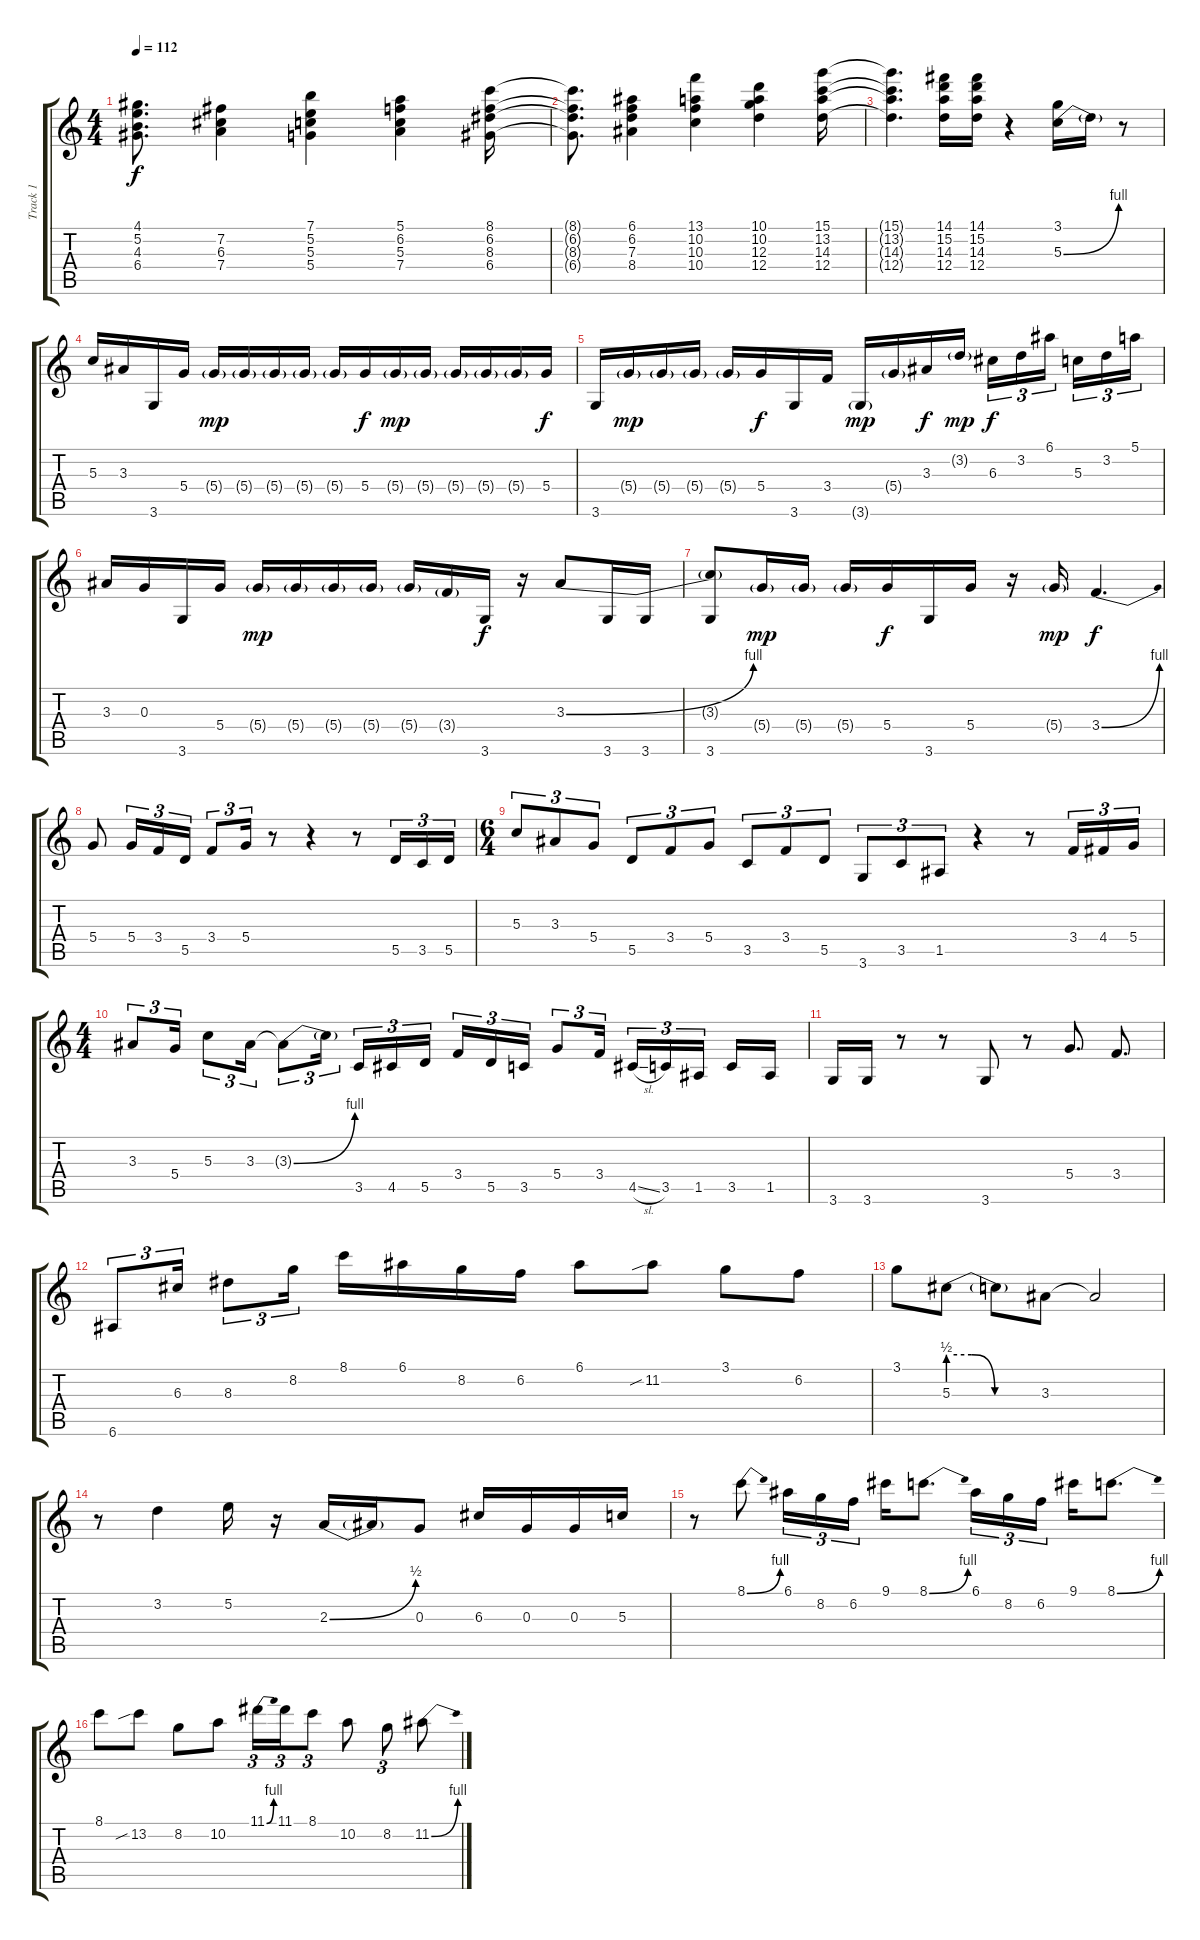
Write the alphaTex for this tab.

\track ("Track 1" "Track 1") {instrument acousticguitarsteel}
\staff {score tabs}
\tuning (E4 B3 G3 D3 A2 E2) {hide}
\ts (4 4)
\tempo 112
\clef g2
\ks c
(4.1{t} 5.2{t} 4.3{t} 6.4{t}).8{d dy f} (7.2 6.3 7.4).4 (7.1 5.2 5.3 5.4).4 (5.1 6.2 5.3 7.4).4 (8.1 6.2 8.3 6.4).16 |
(8.1{t} 6.2{t} 8.3{t} 6.4{t}).8{d} (6.1 6.2 7.3 8.4).4 (13.1 10.2 10.3 10.4).4 (10.1 10.2 12.3 12.4).4 (15.1 13.2 14.3 12.4).16 |
(15.1{t} 13.2{t} 14.3{t} 12.4{t}).4{d} (14.1 15.2 14.3 12.4).16 (14.1 15.2 14.3 12.4).16 r.4 (3.1 5.3{be (bend 0 0 60 4)}).16 5.3{t}.16 r.8 |
5.3.16 3.3.16 3.6.16 5.4.16 5.4{g}.16{dy mp} 5.4{g}.16 5.4{g}.16 5.4{g}.16 5.4{g}.16 5.4.16{dy f} 5.4{g}.16{dy mp} 5.4{g}.16 5.4{g}.16 5.4{g}.16 5.4{g}.16 5.4.16{dy f} |
3.6.16 5.4{g}.16{dy mp} 5.4{g}.16 5.4{g}.16 5.4{g}.16 5.4.16{dy f} 3.6.16 3.4.16 3.6{g}.16{dy mp} 5.4{g}.16 3.3.16{dy f} 3.2{g}.16{dy mp} 6.3.16{tu (3 2) dy f} 3.2.16{tu (3 2)} 6.1.16{tu (3 2) beam splitsecondary} 5.3.16{tu (3 2)} 3.2.16{tu (3 2)} 5.1.16{tu (3 2)} |
3.3.16 0.3.16 3.6.16 5.4.16 5.4{g}.16{dy mp} 5.4{g}.16 5.4{g}.16 5.4{g}.16 5.4{g}.16 3.4{g}.16 3.6.16{dy f} r.16 3.3{be (bend 0 0 60 4)}.8 3.6.16 3.6.16 |
(3.3{t} 3.6).8 5.4{g}.16{dy mp} 5.4{g}.16 5.4{g}.16 5.4.16{dy f} 3.6.16 5.4.16 r.16 5.4{g}.16{dy mp} 3.4{be (bend 0 0 60 4)}.4{d dy f} |
5.4.8 5.4.16{tu (3 2)} 3.4.16{tu (3 2)} 5.5.16{tu (3 2)} 3.4.8{tu (3 2)} 5.4.16{tu (3 2)} r.8 r.4 r.8 5.5.16{tu (3 2)} 3.5.16{tu (3 2)} 5.5.16{tu (3 2)} |
\ts (6 4)
5.3.8{tu (3 2)} 3.3.8{tu (3 2)} 5.4.8{tu (3 2)} 5.5.8{tu (3 2)} 3.4.8{tu (3 2)} 5.4.8{tu (3 2)} 3.5.8{tu (3 2)} 3.4.8{tu (3 2)} 5.5.8{tu (3 2)} 3.6.8{tu (3 2)} 3.5.8{tu (3 2)} 1.5.8{tu (3 2)} r.4 r.8 3.4.16{tu (3 2)} 4.4.16{tu (3 2)} 5.4.16{tu (3 2)} |
\ts (4 4)
3.3.8{tu (3 2)} 5.4.16{tu (3 2)} 5.3.8{tu (3 2)} 3.3.16{tu (3 2)} 3.3{be (bend 0 0 60 4) t}.8{tu (3 2)} 3.3{t}.16{tu (3 2) beam splitsecondary} 3.5.16{tu (3 2)} 4.5.16{tu (3 2)} 5.5.16{tu (3 2)} 3.4.16{tu (3 2)} 5.5.16{tu (3 2)} 3.5.16{tu (3 2)} 5.4.8{tu (3 2)} 3.4.16{tu (3 2)} 4.5{sl}.16{tu (3 2)} 3.5.16{tu (3 2)} 1.5.16{tu (3 2) beam splitsecondary} 3.5.16 1.5.16 |
3.6.16 3.6.16 r.8 r.8 3.6.8 r.8 5.4.8{d} 3.4.8{d} |
6.6.8{tu (3 2)} 6.3.16{tu (3 2)} 8.3.8{tu (3 2)} 8.2.16{tu (3 2)} 8.1.16 6.1.16 8.2.16 6.2.16 6.1.8 11.2{sib}.8 3.1.8 6.2.8 |
3.1.8 5.3{be (custom 0 2 15 2 30 0 60 0)}.8 5.3{t}.8 3.3.8 3.3{t}.2 |
r.8 3.2.4 5.2.16 r.16 2.3{be (bend 0 0 60 2)}.16 2.3{t}.16 0.3.8 6.3.16 0.3.16 0.3.16 5.3.16 |
r.8 8.1{be (bend 0 0 60 4)}.8 6.1.16{tu (3 2)} 8.2.16{tu (3 2)} 6.2.16{tu (3 2) beam splitsecondary} 9.1.16 8.1{be (bend 0 0 60 4)}.8{d} 6.1.16{tu (3 2)} 8.2.16{tu (3 2)} 6.2.16{tu (3 2)} 9.1.16 8.1{be (bend 0 0 60 4)}.8{d} |
8.1.8 13.2{sib}.8 8.2.8 10.2.8 11.1{be (bend 0 0 60 4)}.16{tu (3 2)} 11.1.16{tu (3 2)} 8.1.8{tu (3 2)} 10.2.8 8.2.8{tu (3 2)} 11.2{be (bend 0 0 60 4)}.8
